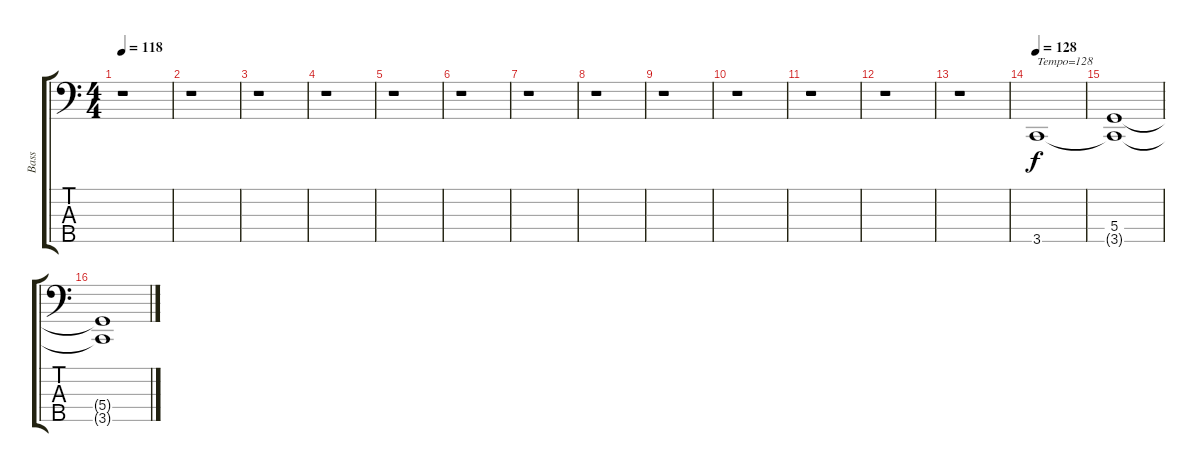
\track ("Bass" "Bass") {instrument electricbassfinger}
\staff {score tabs}
\tuning (F2 C2 G1 D1 A0) {hide}
\ts (4 4)
\tempo 118
\clef f4
\ks c
r.1{dy f} |
r.1 |
r.1 |
r.1 |
r.1 |
r.1 |
r.1 |
r.1 |
r.1 |
r.1 |
r.1 |
r.1 |
r.1 |
\tempo 130
\tempo 128
3.5.1{txt "Tempo=128"} |
(5.4 3.5{t}).1 |
(5.4{t} 3.5{t}).1
